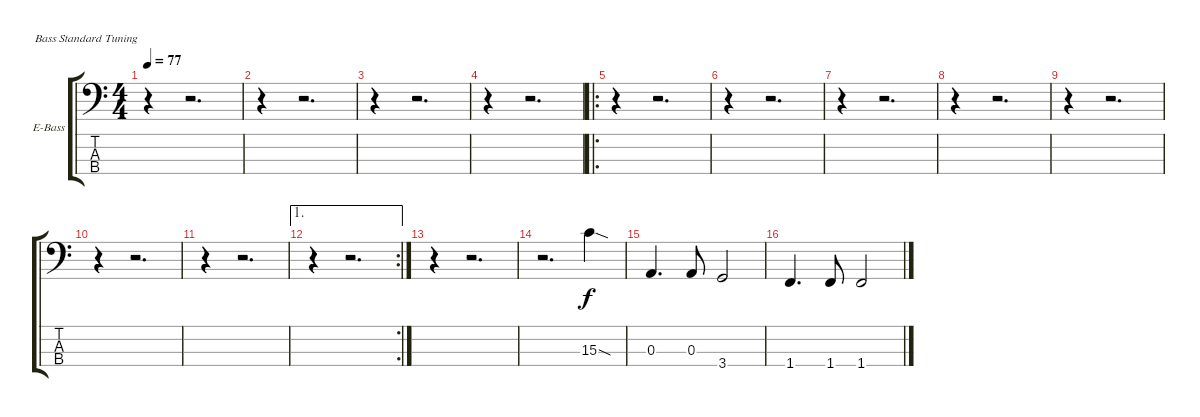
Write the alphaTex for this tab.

\bracketExtendMode groupsimilarinstruments
\firstSystemTrackNameOrientation horizontal
\otherSystemsTrackNameOrientation horizontal
\track ("±´Ë¹" "E-Bass") {instrument electricbassfinger}
\staff {score tabs}
\tuning (G2 D2 A1 E1)
\ts (4 4)
\tempo 77
\clef f4
\ks c
r.4{dy f} r.2{d} |
r.4 r.2{d} |
r.4 r.2{d} |
r.4 r.2{d} |
\ro
r.4 r.2{d} |
r.4 r.2{d} |
r.4 r.2{d} |
r.4 r.2{d} |
r.4 r.2{d} |
r.4 r.2{d} |
r.4 r.2{d} |
\ae 1
\rc 1
r.4 r.2{d} |
r.4 r.2{d} |
r.2{d} 15.3{sod}.4 |
0.3.4{d} 0.3.8 3.4.2 |
1.4.4{d} 1.4.8 1.4.2
